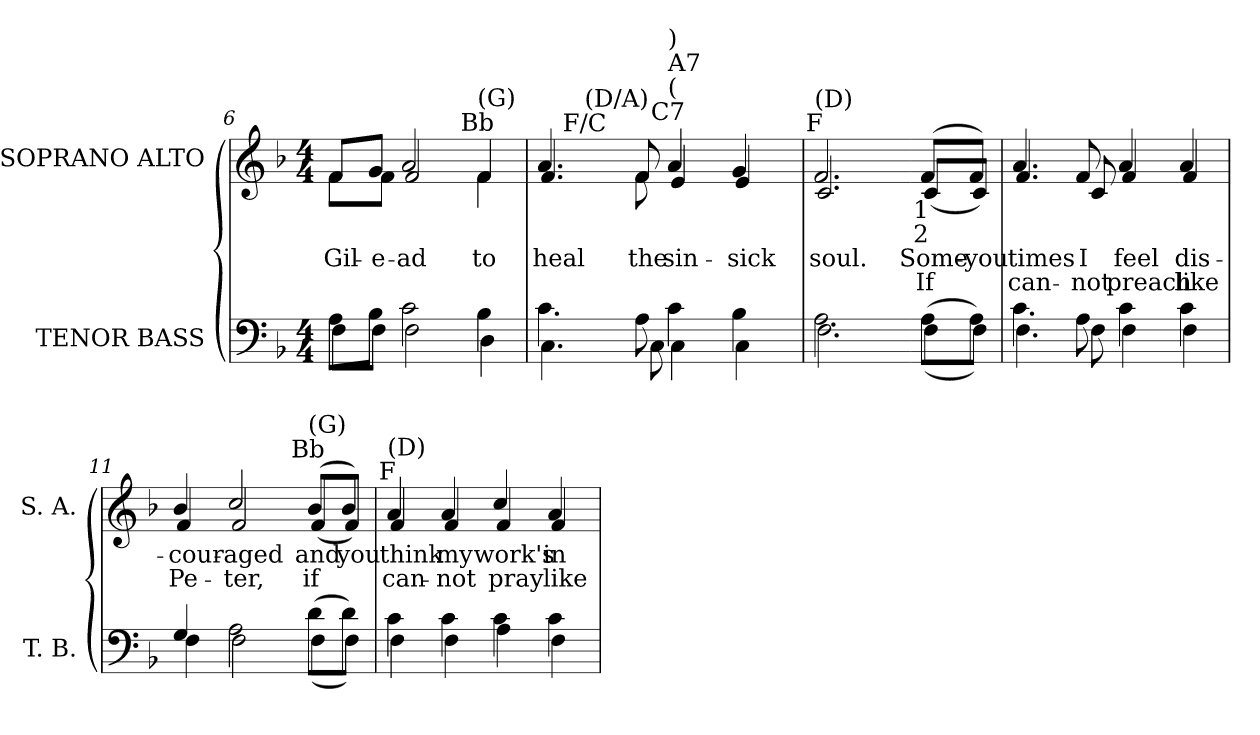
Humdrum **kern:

**kern	**kern	**text	**text
*part2	*part1	*part1	*part1
*staff2	*staff1	*staff1	*staff1
*I"TENOR BASS	*I"SOPRANO ALTO	*	*
*I'T. B.	*I'S. A.	*	*
*clefF4	*clefG2	*	*
*k[b-]	*k[b-]	*	*
*F:	*F:	*	*
*M4/4	*M4/4	*	*
=6	=6	=6	=6
*^	*	*	*
!	!	!	!LO:LY:b:color=#000000	!
*	*	*^	*	*
8Ai\L	8Fi\L	8fi/L	8fi\L	Gil-	.
!	!	!	!	!LO:LY:b:color=#000000	!
8B-i\J	8Fi\J	8gi/J	8fi\J	-e-	.
!	!	!	!	!LO:LY:b:color=#000000	!
2ci\	2Fi\	2ai/	2fi/	-ad	.
!	!	!LO:TX:a:cj:t=Bb	!	!	!
!	!	!LO:TX:t=(G)	!	!	!
!	!	!	!	!LO:LY:b:color=#000000	!
4B-i\	4Di\	4fi/	4fi\	to	.
*	*	*v	*v	*	*
=7	=7	=7	=7	=7
*	*	*^	*	*
!	!	!	!	!LO:LY:b:color=#000000	!
*	*	*	*^	*	*
4.ci\	4.Ci\	4.ai/	4.fi/	16ryy	heal	.
.	.	.	.	32ryy	.	.
.	.	.	.	64ryy	.	.
.	.	.	.	512ryy	.	.
!	!	!	!	!LO:TX:a:cj:t=F/C	!	!
!	!	!	!	!LO:TX:t=(D/A)	!	!
.	.	.	.	2ryy	.	.
!	!	!	!	!	!LO:LY:b:color=#000000	!
8Ai\	8Ci\	8fi/	8fi\	.	the	.
!	!	!LO:TX:a:cj:t=C7	!	!	!	!
!	!	!LO:TX:t=(	!	!	!	!
!	!	!LO:TX:t=A7	!	!	!	!
!	!	!LO:TX:t=)	!	!	!	!
!	!	!	!	!	!LO:LY:b:color=#000000	!
4ci\	4Ci\	4ai/	4ei/	.	sin-	.
.	.	.	.	4ryy	.	.
!	!	!	!	!	!LO:LY:b:color=#000000	!
4B-i\	4Ci\	4gi/	4ei/	.	-sick	.
.	.	.	.	8ryy	.	.
.	.	.	.	128..ryy	.	.
*	*	*v	*v	*v	*	*
=8	=8	=8	=8	=8
*	*	*^	*	*
*	*	*	*^	*	*
!	!	!LO:TX:a:cj:t=F	!	!	!	!
!	!	!LO:TX:t=(D)	!	!	!	!
!	!	!	!	!	!LO:LY:b:color=#000000	!
*	*	*	*v	*v	*	*
2.Ai\	2.Fi\	2.fi/	2.ci/	soul.	.
!!LO:LB:g=z	!!
=9-	=9-	=9-	=9-	=9-	=9-
!	!	!LO:TX:b:cj:t=1	!	!	!
!	!	!LO:TX:b:cj:t=2	!	!	!
!	!	!	!	!LO:LY:b:color=#000000	!LO:LY:b:color=#000000
(8Ai\L	(8Fi\L	(8fi/L	(8ci/L	Some-	If
!	!	!	!	!LO:LY:b:color=#000000	!
8Ai\J)	8Fi\J)	8fi/J)	8ci/J)	you	.
=10	=10	=10	=10	=10	=10
!	!	!	!	!LO:LY:b:color=#000000	!LO:LY:b:color=#000000
4.ci\	4.Fi\	4.ai/	4.fi/	-times	can-
!	!	!	!	!LO:LY:b:color=#000000	!LO:LY:b:color=#000000
8Ai\	8Fi\	8fi/	8ci/	I	-not
!	!	!	!	!LO:LY:b:color=#000000	!LO:LY:b:color=#000000
4ci\	4Fi\	4ai/	4fi/	feel	preach
!	!	!	!	!LO:LY:b:color=#000000	!LO:LY:b:color=#000000
4ci\	4Fi\	4ai/	4fi/	dis-	like
=11	=11	=11	=11	=11	=11
!	!	!	!	!LO:LY:b:color=#000000	!LO:LY:b:color=#000000
4Gi/	4Fi\	4b-i/	4fi/	-cour-	Pe-
!	!	!	!	!LO:LY:b:color=#000000	!LO:LY:b:color=#000000
2Ai\	2Fi\	2cci/	2fi/	-aged	-ter,
!	!	!LO:TX:a:cj:t=Bb	!	!	!
!	!	!LO:TX:t=(G)	!	!	!
!	!	!	!	!LO:LY:b:color=#000000	!LO:LY:b:color=#000000
(8di\L	(8Fi\L	(8b-i/L	(8fi/L	and	if
!	!	!	!	!LO:LY:b:color=#000000	!
8di\J)	8Fi\J)	8b-i/J)	8fi/J)	you	.
=12	=12	=12	=12	=12	=12
!	!	!LO:TX:a:cj:t=F	!	!	!
!	!	!LO:TX:t=(D)	!	!	!
!	!	!	!	!LO:LY:b:color=#000000	!LO:LY:b:color=#000000
4ci\	4Fi\	4ai/	4fi/	think	can-
!	!	!	!	!LO:LY:b:color=#000000	!LO:LY:b:color=#000000
4ci\	4Fi\	4ai/	4fi/	my	-not
!	!	!	!	!LO:LY:b:color=#000000	!LO:LY:b:color=#000000
4ci\	4Ai\	4cci/	4fi/	work's	pray
!	!	!	!	!LO:LY:b:color=#000000	!LO:LY:b:color=#000000
4ci\	4Fi\	4ai/	4fi/	in	like
*v	*v	*	*	*	*
*	*v	*v	*	*
=	=	=	=
*-	*-	*-	*-
